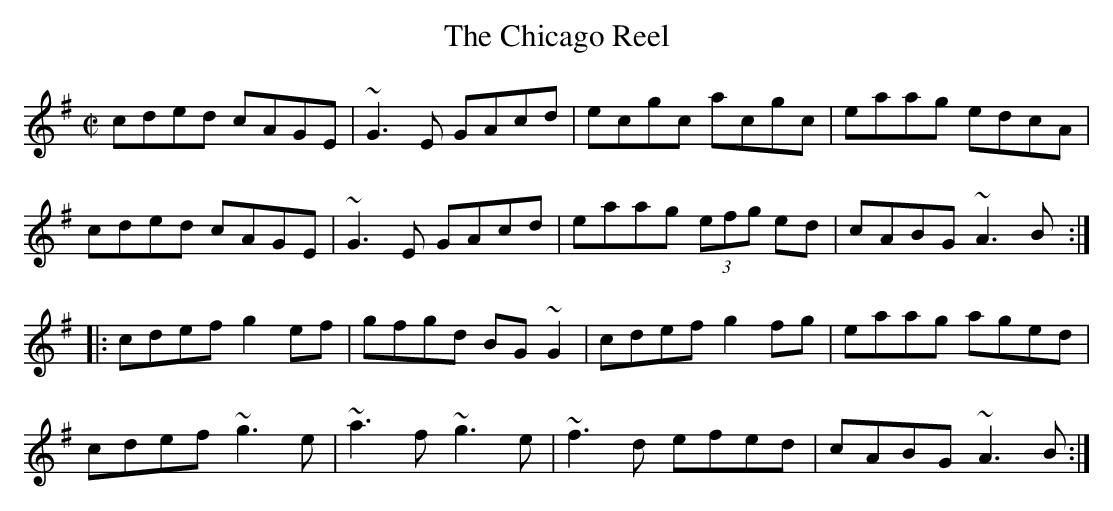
X:1
T:Chicago Reel, The
M:C|
K:Ador
cded cAGE|~G3E GAcd|ecgc acgc|eaag edcA|
cded cAGE|~G3E GAcd|eaag (3efg ed|cABG ~A3B:|
|:cdef g2ef|gfgd BG~G2|cdef g2fg|eaag aged|
cdef ~g3e|~a3f ~g3e|~f3d efed|cABG ~A3B:|
